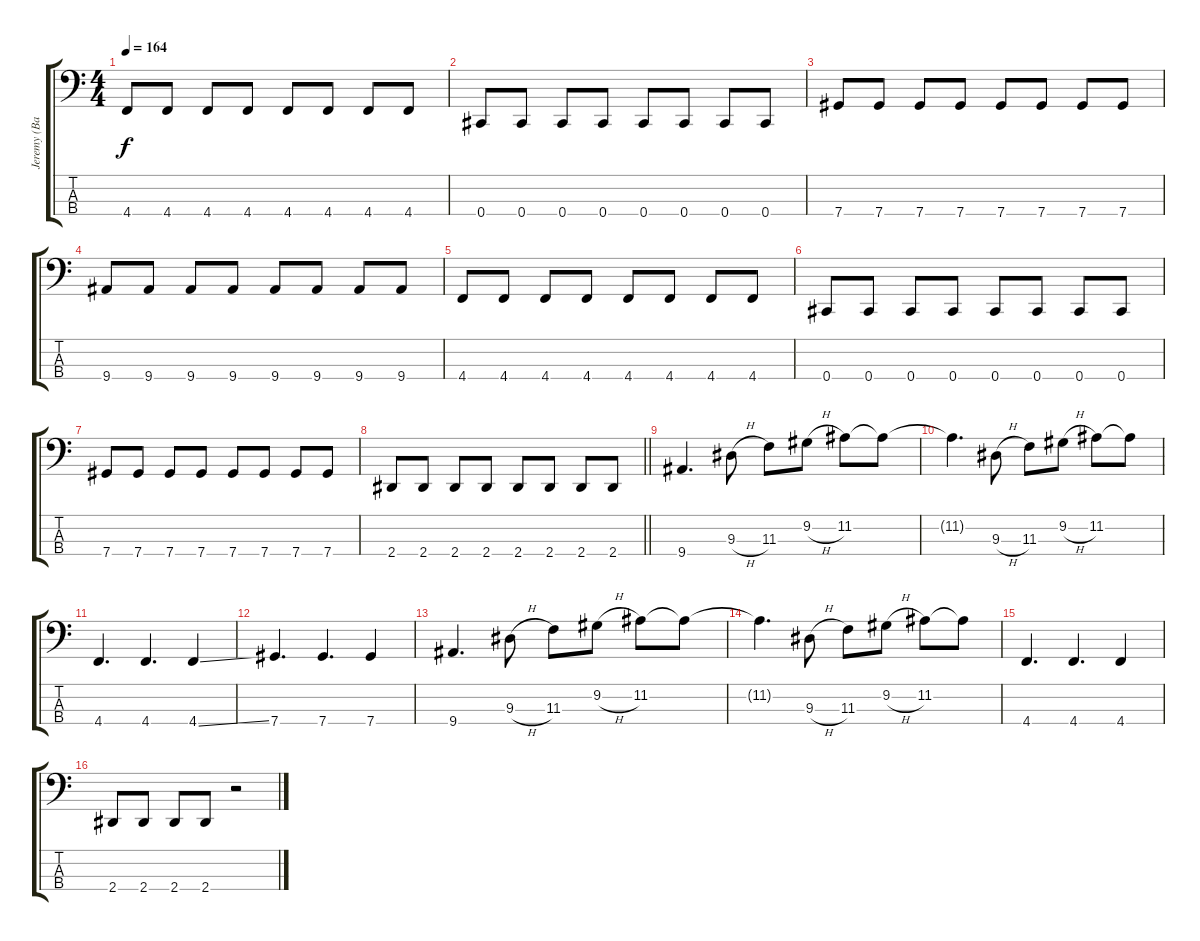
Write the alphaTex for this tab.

\track ("Jeremy (Bass)" "Jeremy (Ba") {instrument electricbasspick}
\staff {score tabs}
\tuning (E2 B1 Gb1 Db1) {hide}
\ts (4 4)
\tempo 164
\clef f4
\ks c
4.4.8{dy f} 4.4.8 4.4.8 4.4.8 4.4.8 4.4.8 4.4.8 4.4.8 |
0.4.8 0.4.8 0.4.8 0.4.8 0.4.8 0.4.8 0.4.8 0.4.8 |
7.4.8 7.4.8 7.4.8 7.4.8 7.4.8 7.4.8 7.4.8 7.4.8 |
9.4.8 9.4.8 9.4.8 9.4.8 9.4.8 9.4.8 9.4.8 9.4.8 |
4.4.8 4.4.8 4.4.8 4.4.8 4.4.8 4.4.8 4.4.8 4.4.8 |
0.4.8 0.4.8 0.4.8 0.4.8 0.4.8 0.4.8 0.4.8 0.4.8 |
7.4.8 7.4.8 7.4.8 7.4.8 7.4.8 7.4.8 7.4.8 7.4.8 |
\barLineRight lightlight
2.4.8 2.4.8 2.4.8 2.4.8 2.4.8 2.4.8 2.4.8 2.4.8 |
9.4.4{d} 9.3{h}.8 11.3.8 9.2{h}.8 11.2.8 11.2{t}.8 |
11.2{t}.4{d} 9.3{h}.8 11.3.8 9.2{h}.8 11.2.8 11.2{t}.8 |
4.4.4{d} 4.4.4{d} 4.4{ss}.4 |
7.4.4{d} 7.4.4{d} 7.4.4 |
9.4.4{d} 9.3{h}.8 11.3.8 9.2{h}.8 11.2.8 11.2{t}.8 |
11.2{t}.4{d} 9.3{h}.8 11.3.8 9.2{h}.8 11.2.8 11.2{t}.8 |
4.4.4{d} 4.4.4{d} 4.4.4 |
2.4.8 2.4.8 2.4.8 2.4.8 r.2
